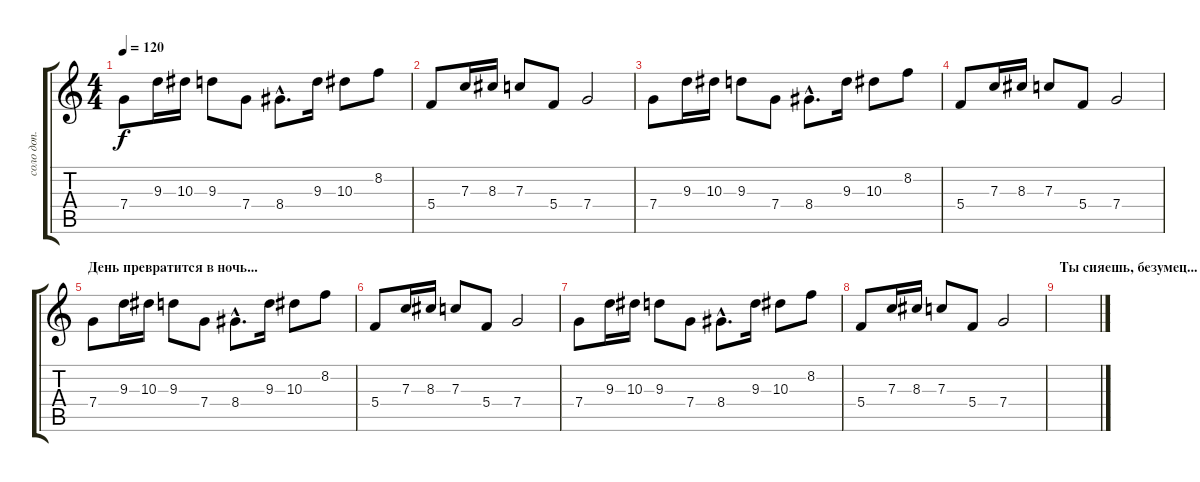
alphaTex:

\track ("соло доп." "соло доп.") {instrument distortionguitar}
\staff {score tabs}
\tuning (D4 A3 F3 C3 G2 D2) {hide}
\ts (4 4)
\tempo 120
\clef g2
\ks c
7.4.8{dy f} 9.3.16 10.3.16 9.3.8 7.4.8 8.4{hac}.8{d} 9.3.16 10.3.8 8.2.8 |
5.4.8 7.3.16 8.3.16 7.3.8 5.4.8 7.4.2 |
7.4.8 9.3.16 10.3.16 9.3.8 7.4.8 8.4{hac}.8{d} 9.3.16 10.3.8 8.2.8 |
5.4.8 7.3.16 8.3.16 7.3.8 5.4.8 7.4.2 |
\section ("" "День превратится в ночь...")
7.4.8 9.3.16 10.3.16 9.3.8 7.4.8 8.4{hac}.8{d} 9.3.16 10.3.8 8.2.8 |
5.4.8 7.3.16 8.3.16 7.3.8 5.4.8 7.4.2 |
7.4.8 9.3.16 10.3.16 9.3.8 7.4.8 8.4{hac}.8{d} 9.3.16 10.3.8 8.2.8 |
5.4.8 7.3.16 8.3.16 7.3.8 5.4.8 7.4.2 |
\section ("" "Ты сияешь, безумец...")
